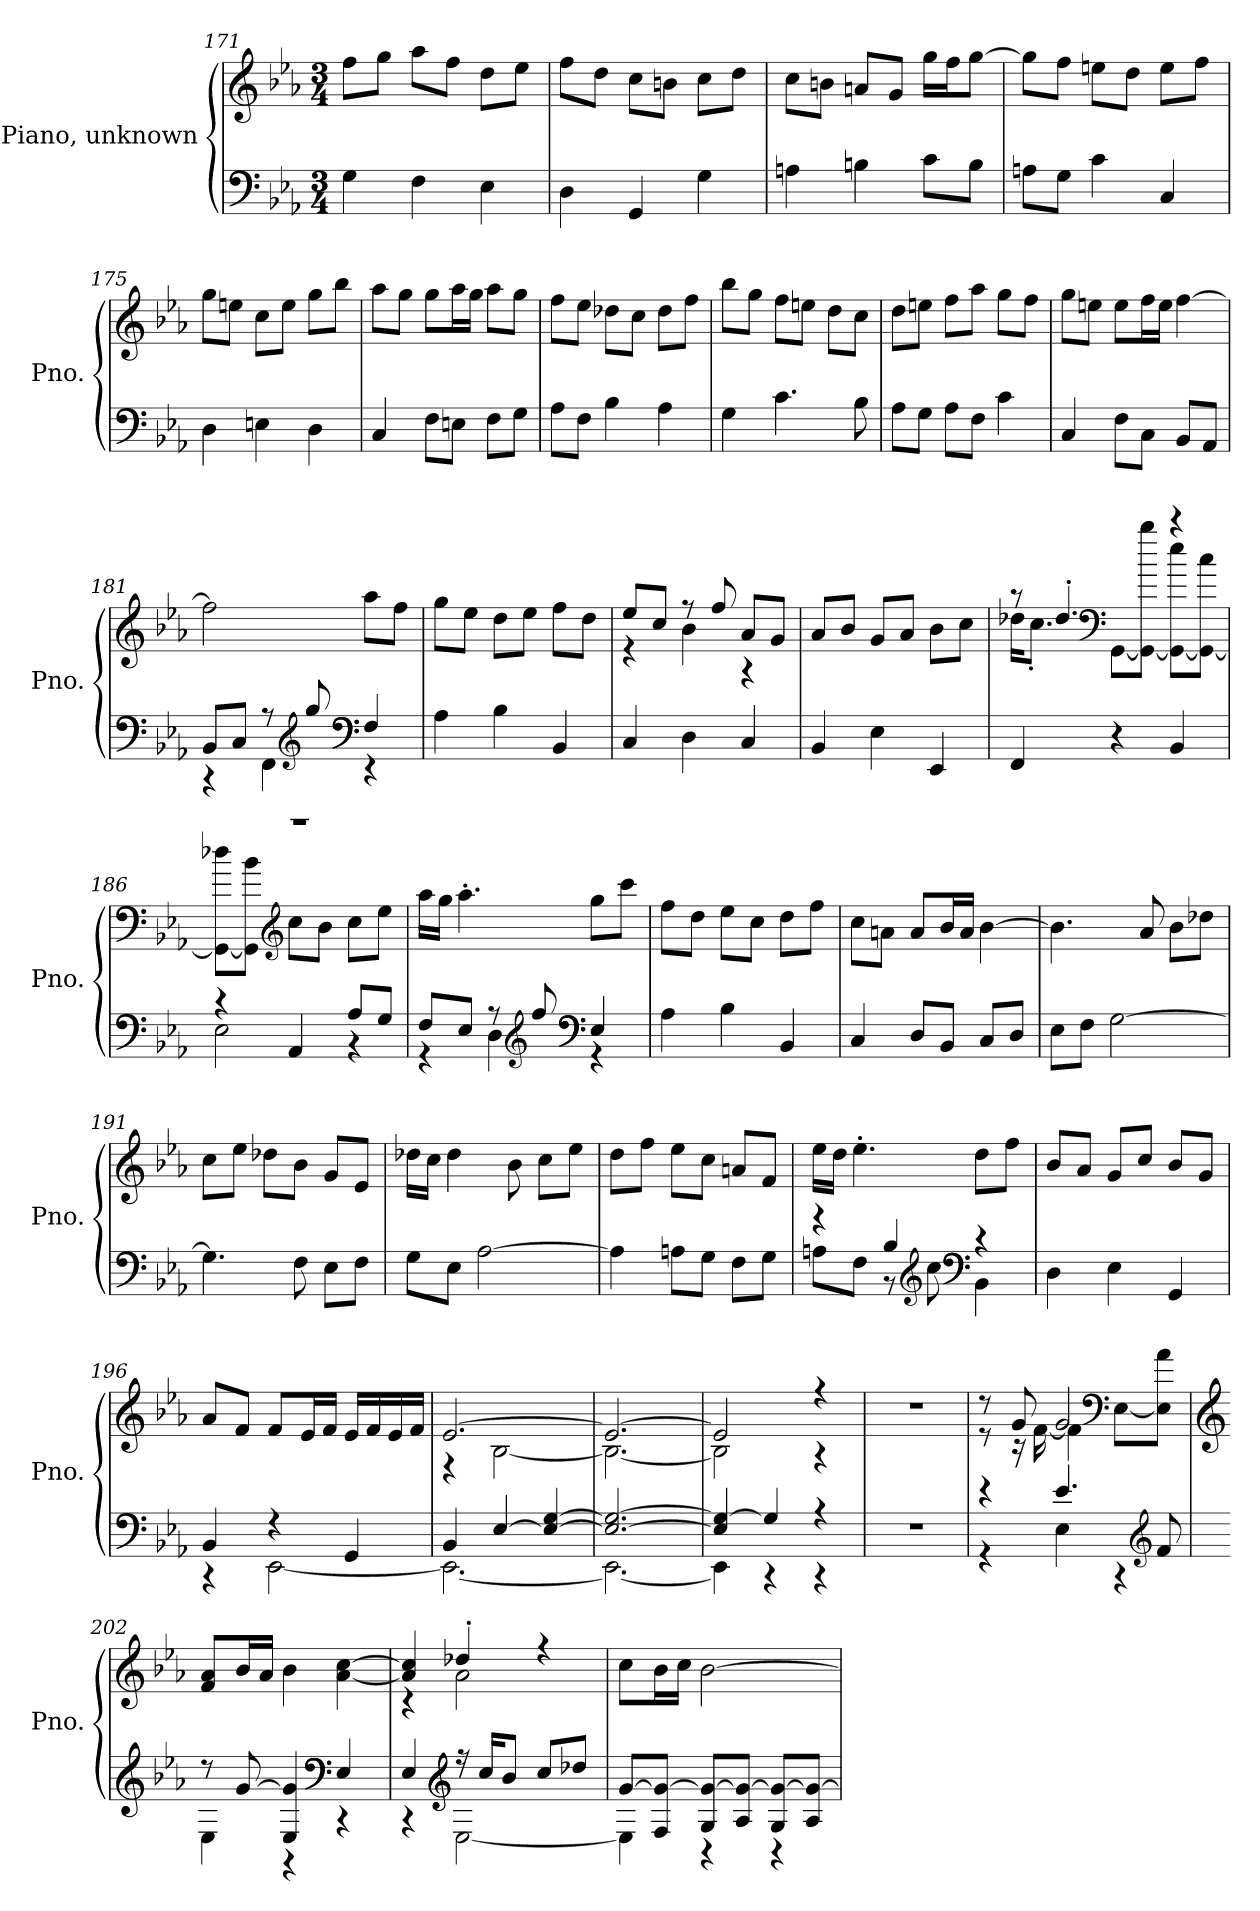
**kern	**kern
*part1	*part1
*staff2	*staff1
*I"Piano, unknown	*
*I'Pno.	*
*clefF4	*clefG2
*k[b-e-a-]	*k[b-e-a-]
*M3/4	*M3/4
=171	=171
4G\	8ff\L
.	8gg\J
4F\	8aa-\L
.	8ff\J
4E-\	8dd\L
.	8ee-\J
=172	=172
4D\	8ff\L
.	8dd\J
4GG/	8cc\L
.	8bn\J
4G\	8cc\L
.	8dd\J
=173	=173
4An\	8cc\L
.	8bn\J
4Bn\	8an/L
.	8g/J
8c\L	16gg\LL
.	16ff\J
8B\J	[8gg\J
!!LO:LB:g=z
=174	=174
8An\L	8gg\L]
8G\J	8ff\J
4c\	8een\L
.	8dd\J
4C/	8ee\L
.	8ff\J
=175	=175
4D\	8gg\L
.	8een\J
4En\	8cc\L
.	8ee\J
4D\	8gg\L
.	8bb-\J
=176	=176
4C/	8aa-\L
.	8gg\J
8F\L	8gg\L
8En\J	16aa-\L
.	16gg\JJ
8F\L	8aa-\L
8G\J	8gg\J
=177	=177
8A-\L	8ff\L
8F\J	8ee-\J
4B-\	8dd-X\L
.	8cc\J
4A-\	8dd-\L
.	8ff\J
=178	=178
4G\	8bb-\L
.	8gg\J
4.c\	8ff\L
.	8een\J
.	8dd\L
8B-\	8cc\J
!!LO:LB:g=z
=179	=179
8A-\L	8dd\L
8G\J	8een\J
8A-\L	8ff\L
8F\J	8aa-\J
4c\	8gg\L
.	8ff\J
=180	=180
4C/	8gg\L
.	8een\J
8F\L	8ee\L
8C\J	16ff\L
.	16ee\JJ
8BB-/L	[4ff\
8AA-/J	.
=181	=181
*^	*
8BB-/L	4r	2ff\]
8C/J	.	.
8r	4FF\	.
*clefG2	*	*
8gg/	.	.
*clefF4	*	*
4F/	4r	8aa-\L
.	.	8ff\J
*v	*v	*
=182	=182
4A-\	8gg\L
.	8ee-\J
4B-\	8dd\L
.	8ee-\J
4BB-/	8ff\L
.	8dd\J
=183	=183
*	*^
4C/	8ee-/L	4r
.	8cc/J	.
4D\	8r	4b-\
.	8ff/	.
4C/	8a-/L	4r
.	8g/J	.
*	*v	*v
!!LO:LB:g=z
=184	=184
4BB-/	8a-/L
.	8b-/J
4E-\	8g/L
.	8a-/J
4EE-/	8b-\L
.	8cc\J
=185	=185
*	*^
4FF/	8r	16dd-X\KL
.	.	8.cc'\J
.	4.dd-'/	.
*	*clefF4	*
4r	.	[8GG\L
.	.	8GG\_ 8bb-\J
4BB-/	4r	8GG\_ 8ee-\L
.	.	8GG\_ 8cc\J
=186	=186	=186
*^	*	*
4r	2E-\	2.r	8GG\_ 8dd-X\L
.	.	.	8GG\] 8b-\J
*	*	*clefG2	*
4AA-/	.	.	8cc\L
.	.	.	8b-\J
8A-/L	4r	.	8cc\L
8G/J	.	.	8ee-\J
*	*	*v	*v
=187	=187	=187
8F/L	4r	16aa-\LL
.	.	16gg\JJ
8E-/J	.	4.aa-'\
8r	4D\	.
*clefG2	*	*
8ff/	.	.
*clefF4	*	*
4E-/	4r	8gg\L
.	.	8ccc\J
*v	*v	*
!!LO:PB:g=z
=188	=188
4A-\	8ff\L
.	8dd\J
4B-\	8ee-\L
.	8cc\J
4BB-/	8dd\L
.	8ff\J
=189	=189
4C/	8cc\L
.	8an\J
8D/L	8a/L
8BB-/J	16b-/L
.	16a/JJ
8C/L	[4b-\
8D/J	.
=190	=190
8E-\L	4.b-\]
8F\J	.
[2G\	.
.	8a-/
.	8b-\L
.	8dd-X\J
=191	=191
4.G\]	8cc\L
.	8ee-\J
.	8dd-X\L
8F\	8b-\J
8E-\L	8g/L
8F\J	8e-/J
=192	=192
8G\L	16dd-X\LL
.	16cc\JJ
8E-\J	4dd-\
[2A-\	.
.	8b-\
.	8cc\L
.	8ee-\J
=193	=193
4A-\]	8dd\L
.	8ff\J
8An\L	8ee-\L
8G\J	8cc\J
8F\L	8an/L
8G\J	8f/J
!!LO:LB:g=z
=194	=194
*^	*
4r	8An\L	16ee-\LL
.	.	16dd\JJ
.	8F\J	4.ee-'\
4B-/	8r	.
*clefG2	*	*
.	8cc\	.
*clefF4	*	*
4r	4BB-\	8dd\L
.	.	8ff\J
*v	*v	*
=195	=195
4D\	8b-/L
.	8a-/J
4E-\	8g/L
.	8cc/J
4GG/	8b-/L
.	8g/J
=196	=196
*^	*
4BB-/	4r	8a-/L
.	.	8f/J
4r	[2EE-\	8f/L
.	.	16e-/L
.	.	16f/JJ
4GG/	.	16e-/LL
.	.	16f/
.	.	16e-/
.	.	16f/JJ
=197	=197	=197
*	*	*^
4BB-/	2.EE-\_	[2.e-/	4r
[4E-/	.	.	[2B-\
4E-/_ [4G/	.	.	.
=198	=198	=198	=198
2.E-/_ 2.G/_	2.EE-\_	2.e-/_	2.B-\_
=199	=199	=199	=199
4E-/] 4G/_	4EE-\]	2e-/]	2B-\]
4G/]	4r	.	.
4r	4r	4r	4r
*v	*v	*	*
*	*v	*v
=200	=200
2.r	2.r
!!LO:LB:g=z
=201	=201
*^	*^
4r	4r	8r	8r
.	.	8g/	16r
.	.	.	[16f\
4.e-/	4E-\	2g/	4f\]
*	*	*clefF4	*
.	4r	.	[8E-\L
*clefG2	*	*	*
8f/	.	.	8E-\] 8a-\J
*	*	*v	*v
=202	=202	=202
*	*	*clefG2
8r	4E-\	8f/ 8a-/L
[8g/	.	16b-/L
.	.	16a-/JJ
4E-/ 4g/]	4r	4b-\
*clefF4	*	*
4E-/	4r	[4a-\ [4cc\
=203	=203	=203
*	*	*^
4E-/	4r	4a-/] 4cc/]	4r
*clefG2	*	*	*
16r	[2E-\	4dd-X'/	2a-\
16cc/KL	.	.	.
8b-/J	.	.	.
8cc/L	.	4r	.
8dd-X/J	.	.	.
*	*	*v	*v
=204	=204	=204
[8g/L	4E-\]	8cc\L
8F/ 8g/_J	.	16b-\L
.	.	16cc\JJ
8G/ 8g/_L	4r	[2b-\
8A-/ 8g/_J	.	.
8G/ 8g/_L	4r	.
8A-/ 8g/_J	.	.
*v	*v	*
=	=
*-	*-
